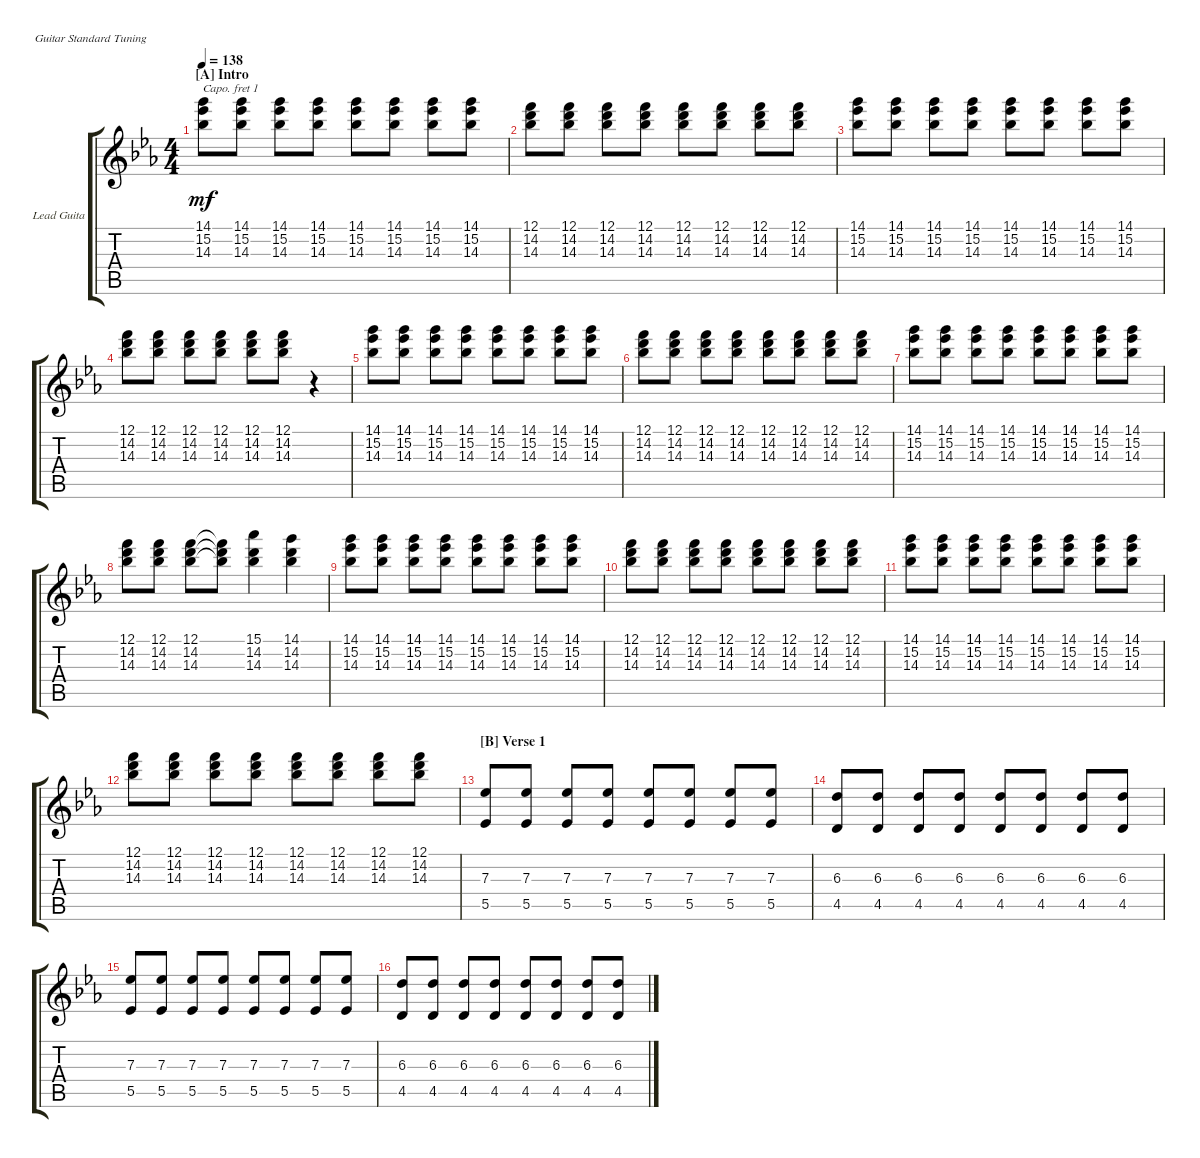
\defaultSystemsLayout 4
\bracketExtendMode groupsimilarinstruments
\firstSystemTrackNameOrientation horizontal
\otherSystemsTrackNameOrientation horizontal
\track ("Lead Guitar" "Lead Guita") {instrument electricguitarclean}
\staff {score tabs}
\capo 1
\tuning (E4 B3 G3 D3 A2 E2)
\ts (4 4)
\section ("A" "Intro")
\tempo 138
\clef g2
\ks eb
(15.2 14.3 14.1).8{dy mf instrument electricguitarclean} (15.2 14.3 14.1).8 (15.2 14.3 14.1).8 (15.2 14.3 14.1).8 (15.2 14.3 14.1).8 (15.2 14.3 14.1).8 (15.2 14.3 14.1).8 (15.2 14.3 14.1).8 |
(14.2 14.3 12.1).8 (14.2 14.3 12.1).8 (14.2 14.3 12.1).8 (14.2 14.3 12.1).8 (14.2 14.3 12.1).8 (14.2 14.3 12.1).8 (14.2 14.3 12.1).8 (14.2 14.3 12.1).8 |
(15.2 14.3 14.1).8 (15.2 14.3 14.1).8 (15.2 14.3 14.1).8 (15.2 14.3 14.1).8 (15.2 14.3 14.1).8 (15.2 14.3 14.1).8 (15.2 14.3 14.1).8 (15.2 14.3 14.1).8 |
(14.2 14.3 12.1).8 (14.2 14.3 12.1).8 (14.2 14.3 12.1).8 (14.2 14.3 12.1).8 (14.2 14.3 12.1).8 (14.2 14.3 12.1).8 r.4 |
(15.2 14.3 14.1).8 (15.2 14.3 14.1).8 (15.2 14.3 14.1).8 (15.2 14.3 14.1).8 (15.2 14.3 14.1).8 (15.2 14.3 14.1).8 (15.2 14.3 14.1).8 (15.2 14.3 14.1).8 |
(14.2 14.3 12.1).8 (14.2 14.3 12.1).8 (14.2 14.3 12.1).8 (14.2 14.3 12.1).8 (14.2 14.3 12.1).8 (14.2 14.3 12.1).8 (14.2 14.3 12.1).8 (14.2 14.3 12.1).8 |
(15.2 14.3 14.1).8 (15.2 14.3 14.1).8 (15.2 14.3 14.1).8 (15.2 14.3 14.1).8 (15.2 14.3 14.1).8 (15.2 14.3 14.1).8 (15.2 14.3 14.1).8 (15.2 14.3 14.1).8 |
(12.1 14.2 14.3).8 (12.1 14.2 14.3).8 (12.1 14.2 14.3).8 (12.1{t} 14.2{t} 14.3{t}).8 (15.1 14.2 14.3).4 (14.1 14.2 14.3).4 |
(15.2 14.3 14.1).8 (15.2 14.3 14.1).8 (15.2 14.3 14.1).8 (15.2 14.3 14.1).8 (15.2 14.3 14.1).8 (15.2 14.3 14.1).8 (15.2 14.3 14.1).8 (15.2 14.3 14.1).8 |
(14.2 14.3 12.1).8 (14.2 14.3 12.1).8 (14.2 14.3 12.1).8 (14.2 14.3 12.1).8 (14.2 14.3 12.1).8 (14.2 14.3 12.1).8 (14.2 14.3 12.1).8 (14.2 14.3 12.1).8 |
(15.2 14.3 14.1).8 (15.2 14.3 14.1).8 (15.2 14.3 14.1).8 (15.2 14.3 14.1).8 (15.2 14.3 14.1).8 (15.2 14.3 14.1).8 (15.2 14.3 14.1).8 (15.2 14.3 14.1).8 |
(14.2 14.3 12.1).8 (14.2 14.3 12.1).8 (14.2 14.3 12.1).8 (14.2 14.3 12.1).8 (14.2 14.3 12.1).8 (14.2 14.3 12.1).8 (14.2 14.3 12.1).8 (14.2 14.3 12.1).8 |
\section ("B" "Verse 1")
(5.5 7.3).8 (5.5 7.3).8 (5.5 7.3).8 (5.5 7.3).8 (5.5 7.3).8 (5.5 7.3).8 (5.5 7.3).8 (5.5 7.3).8 |
(4.5 6.3).8 (4.5 6.3).8 (4.5 6.3).8 (4.5 6.3).8 (4.5 6.3).8 (4.5 6.3).8 (4.5 6.3).8 (4.5 6.3).8 |
(5.5 7.3).8 (5.5 7.3).8 (5.5 7.3).8 (5.5 7.3).8 (5.5 7.3).8 (5.5 7.3).8 (5.5 7.3).8 (5.5 7.3).8 |
(4.5 6.3).8 (4.5 6.3).8 (4.5 6.3).8 (4.5 6.3).8 (4.5 6.3).8 (4.5 6.3).8 (4.5 6.3).8 (4.5 6.3).8
